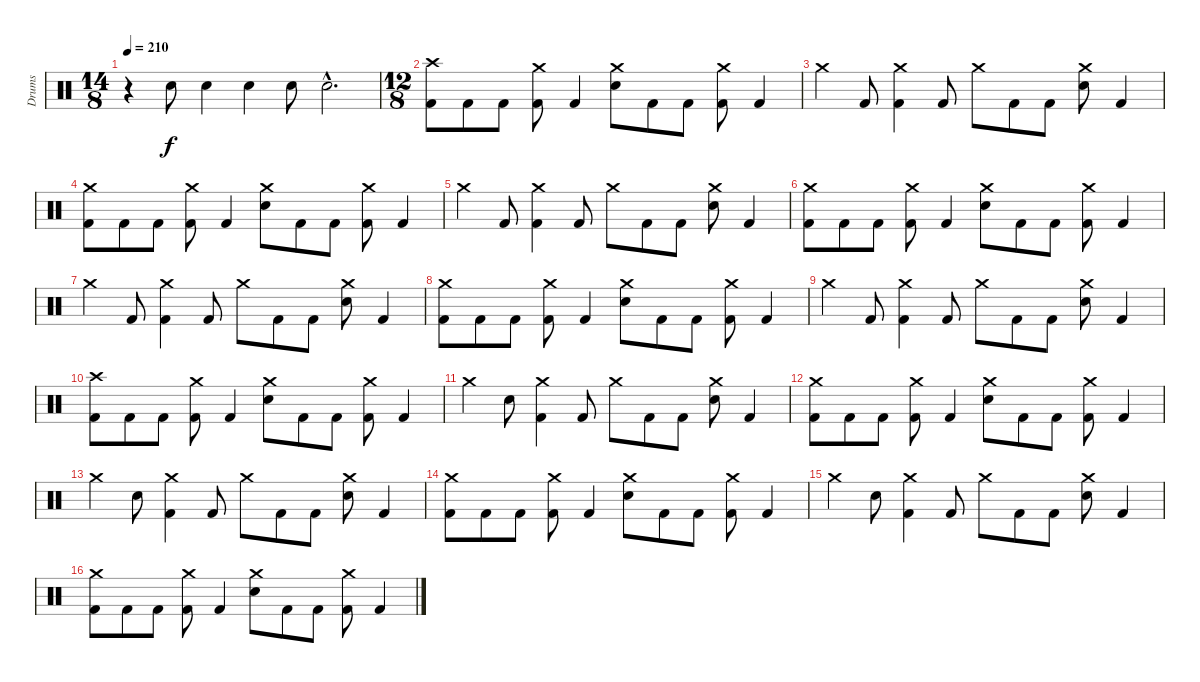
\track ("Drums" "Drums") {instrument percussion}
\staff {score}
\articulation defaults
\ts (14 8)
\tempo 210
\clef neutral
\ks c
r.4{dy f} "Electric Snare (hit)".8 "Electric Snare (hit)".4 "Electric Snare (hit)".4 "Electric Snare (hit)".8 "Electric Snare (hit)"{hac}.2{d} |
\ts (12 8)
("Crash high (hit)" "Kick (hit) 2").8 "Kick (hit) 2".8 "Kick (hit) 2".8 ("Crash medium (hit)" "Kick (hit) 2").8 "Kick (hit) 2".4 ("Crash medium (hit)" "Electric Snare (hit)").8 "Kick (hit) 2".8 "Kick (hit) 2".8 ("Crash medium (hit)" "Kick (hit) 2").8 "Kick (hit) 2".4 |
"Crash medium (hit)".4 "Kick (hit) 2".8 ("Crash medium (hit)" "Kick (hit) 2").4 "Kick (hit) 2".8 "Crash medium (hit)".8 "Kick (hit) 2".8 "Kick (hit) 2".8 ("Crash medium (hit)" "Electric Snare (hit)").8 "Kick (hit) 2".4 |
("Crash medium (hit)" "Kick (hit) 2").8 "Kick (hit) 2".8 "Kick (hit) 2".8 ("Crash medium (hit)" "Kick (hit) 2").8 "Kick (hit) 2".4 ("Crash medium (hit)" "Electric Snare (hit)").8 "Kick (hit) 2".8 "Kick (hit) 2".8 ("Crash medium (hit)" "Kick (hit) 2").8 "Kick (hit) 2".4 |
"Crash medium (hit)".4 "Kick (hit) 2".8 ("Crash medium (hit)" "Kick (hit) 2").4 "Kick (hit) 2".8 "Crash medium (hit)".8 "Kick (hit) 2".8 "Kick (hit) 2".8 ("Crash medium (hit)" "Electric Snare (hit)").8 "Kick (hit) 2".4 |
("Crash medium (hit)" "Kick (hit) 2").8 "Kick (hit) 2".8 "Kick (hit) 2".8 ("Crash medium (hit)" "Kick (hit) 2").8 "Kick (hit) 2".4 ("Crash medium (hit)" "Electric Snare (hit)").8 "Kick (hit) 2".8 "Kick (hit) 2".8 ("Crash medium (hit)" "Kick (hit) 2").8 "Kick (hit) 2".4 |
"Crash medium (hit)".4 "Kick (hit) 2".8 ("Crash medium (hit)" "Kick (hit) 2").4 "Kick (hit) 2".8 "Crash medium (hit)".8 "Kick (hit) 2".8 "Kick (hit) 2".8 ("Crash medium (hit)" "Electric Snare (hit)").8 "Kick (hit) 2".4 |
("Crash medium (hit)" "Kick (hit) 2").8 "Kick (hit) 2".8 "Kick (hit) 2".8 ("Crash medium (hit)" "Kick (hit) 2").8 "Kick (hit) 2".4 ("Crash medium (hit)" "Electric Snare (hit)").8 "Kick (hit) 2".8 "Kick (hit) 2".8 ("Crash medium (hit)" "Kick (hit) 2").8 "Kick (hit) 2".4 |
"Crash medium (hit)".4 "Kick (hit) 2".8 ("Crash medium (hit)" "Kick (hit) 2").4 "Kick (hit) 2".8 "Crash medium (hit)".8 "Kick (hit) 2".8 "Kick (hit) 2".8 ("Crash medium (hit)" "Electric Snare (hit)").8 "Kick (hit) 2".4 |
("Crash high (hit)" "Kick (hit) 2").8 "Kick (hit) 2".8 "Kick (hit) 2".8 ("Crash medium (hit)" "Kick (hit) 2").8 "Kick (hit) 2".4 ("Crash medium (hit)" "Electric Snare (hit)").8 "Kick (hit) 2".8 "Kick (hit) 2".8 ("Crash medium (hit)" "Kick (hit) 2").8 "Kick (hit) 2".4 |
"Crash medium (hit)".4 "Electric Snare (hit)".8 ("Crash medium (hit)" "Kick (hit) 2").4 "Kick (hit) 2".8 "Crash medium (hit)".8 "Kick (hit) 2".8 "Kick (hit) 2".8 ("Crash medium (hit)" "Electric Snare (hit)").8 "Kick (hit) 2".4 |
("Crash medium (hit)" "Kick (hit) 2").8 "Kick (hit) 2".8 "Kick (hit) 2".8 ("Crash medium (hit)" "Kick (hit) 2").8 "Kick (hit) 2".4 ("Crash medium (hit)" "Electric Snare (hit)").8 "Kick (hit) 2".8 "Kick (hit) 2".8 ("Crash medium (hit)" "Kick (hit) 2").8 "Kick (hit) 2".4 |
"Crash medium (hit)".4 "Electric Snare (hit)".8 ("Crash medium (hit)" "Kick (hit) 2").4 "Kick (hit) 2".8 "Crash medium (hit)".8 "Kick (hit) 2".8 "Kick (hit) 2".8 ("Crash medium (hit)" "Electric Snare (hit)").8 "Kick (hit) 2".4 |
("Crash medium (hit)" "Kick (hit) 2").8 "Kick (hit) 2".8 "Kick (hit) 2".8 ("Crash medium (hit)" "Kick (hit) 2").8 "Kick (hit) 2".4 ("Crash medium (hit)" "Electric Snare (hit)").8 "Kick (hit) 2".8 "Kick (hit) 2".8 ("Crash medium (hit)" "Kick (hit) 2").8 "Kick (hit) 2".4 |
"Crash medium (hit)".4 "Electric Snare (hit)".8 ("Crash medium (hit)" "Kick (hit) 2").4 "Kick (hit) 2".8 "Crash medium (hit)".8 "Kick (hit) 2".8 "Kick (hit) 2".8 ("Crash medium (hit)" "Electric Snare (hit)").8 "Kick (hit) 2".4 |
("Crash medium (hit)" "Kick (hit) 2").8 "Kick (hit) 2".8 "Kick (hit) 2".8 ("Crash medium (hit)" "Kick (hit) 2").8 "Kick (hit) 2".4 ("Crash medium (hit)" "Electric Snare (hit)").8 "Kick (hit) 2".8 "Kick (hit) 2".8 ("Crash medium (hit)" "Kick (hit) 2").8 "Kick (hit) 2".4
